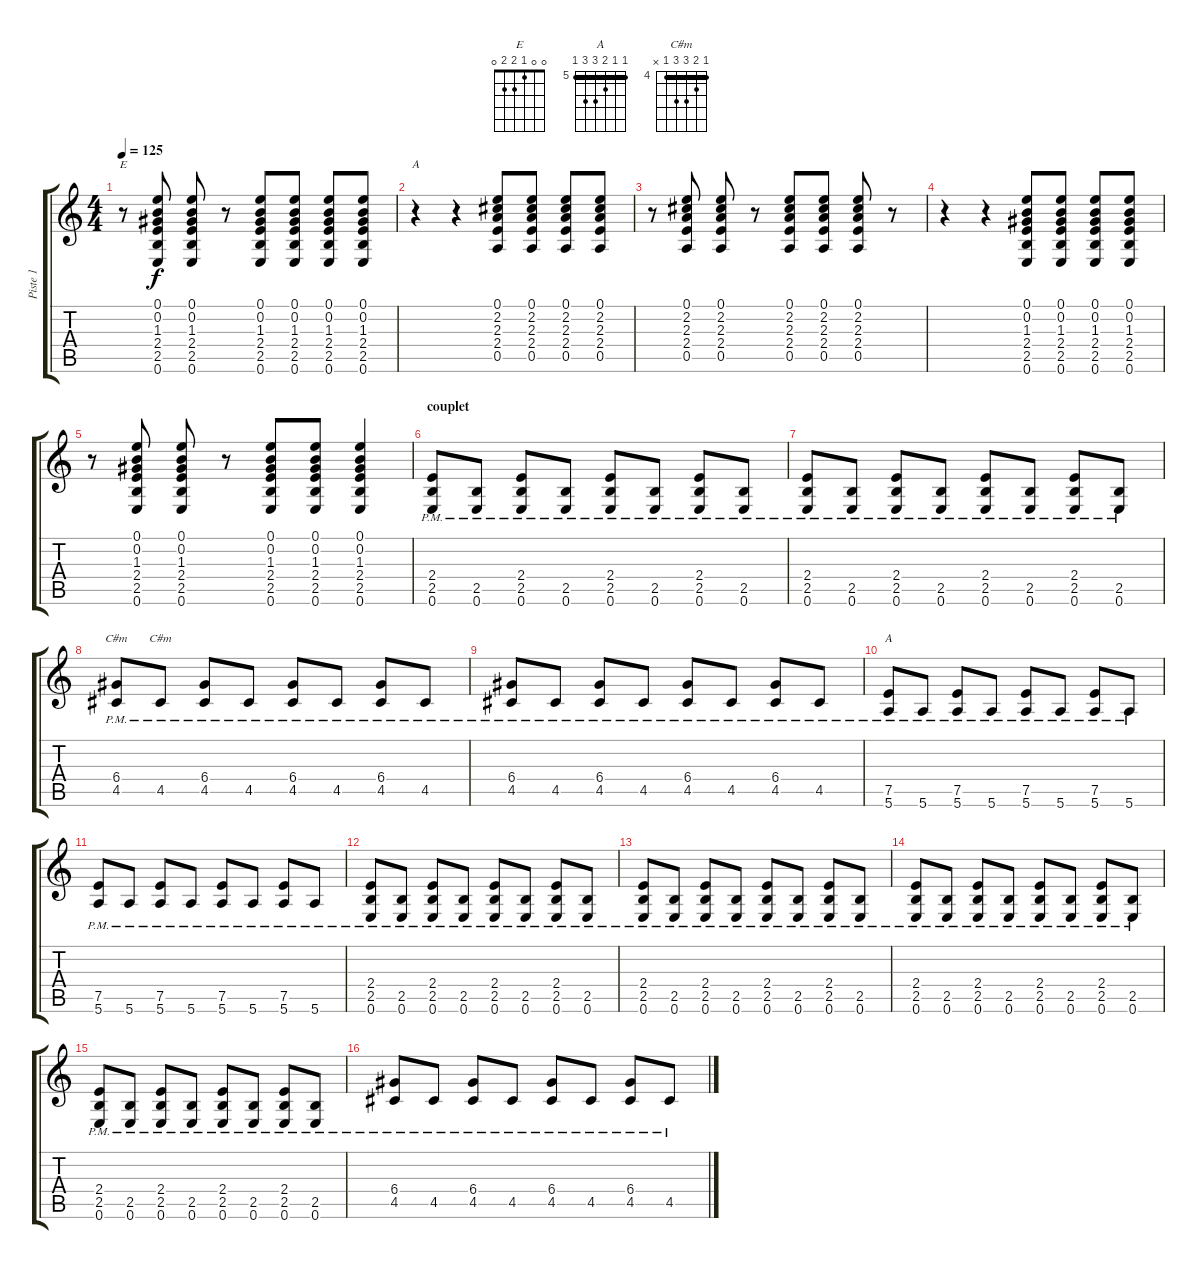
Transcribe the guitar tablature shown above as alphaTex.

\track ("Piste 1" "Piste 1") {instrument overdrivenguitar}
\staff {score tabs}
\tuning (E4 B3 G3 D3 A2 E2) {hide}
\chord ("E" 0 0 1 2 2 0)
\chord ("A" 0 2 2 2 0 x)
\chord ("C#m" 4 5 6 6 4 4) {firstfret 4 barre 4}
\chord ("C#m" 4 5 6 6 4 x) {firstfret 4 barre 4}
\chord ("A" 5 5 6 7 7 5) {firstfret 5 barre 5}
\ts (4 4)
\tempo 125
\clef g2
\ks c
r.8{ch "E" dy f} (0.1 0.2 1.3 2.4 2.5 0.6).8 (0.1 0.2 1.3 2.4 2.5 0.6).8 r.8 (0.1 0.2 1.3 2.4 2.5 0.6).8 (0.1 0.2 1.3 2.4 2.5 0.6).8 (0.1 0.2 1.3 2.4 2.5 0.6).8 (0.1 0.2 1.3 2.4 2.5 0.6).8 |
r.4{ch "A"} r.4 (0.1 2.2 2.3 2.4 0.5).8 (0.1 2.2 2.3 2.4 0.5).8 (0.1 2.2 2.3 2.4 0.5).8 (0.1 2.2 2.3 2.4 0.5).8 |
r.8 (0.1 2.2 2.3 2.4 0.5).8 (0.1 2.2 2.3 2.4 0.5).8 r.8 (0.1 2.2 2.3 2.4 0.5).8 (0.1 2.2 2.3 2.4 0.5).8 (0.1 2.2 2.3 2.4 0.5).8 r.8 |
r.4 r.4 (0.1 0.2 1.3 2.4 2.5 0.6).8 (0.1 0.2 1.3 2.4 2.5 0.6).8 (0.1 0.2 1.3 2.4 2.5 0.6).8 (0.1 0.2 1.3 2.4 2.5 0.6).8 |
r.8 (0.1 0.2 1.3 2.4 2.5 0.6).8 (0.1 0.2 1.3 2.4 2.5 0.6).8 r.8 (0.1 0.2 1.3 2.4 2.5 0.6).8 (0.1 0.2 1.3 2.4 2.5 0.6).8 (0.1 0.2 1.3 2.4 2.5 0.6).4 |
\section ("" "couplet")
(2.4{pm} 2.5{pm} 0.6{pm}).8 (2.5{pm} 0.6{pm}).8 (2.4{pm} 2.5{pm} 0.6{pm}).8 (2.5{pm} 0.6{pm}).8 (2.4{pm} 2.5{pm} 0.6{pm}).8 (2.5{pm} 0.6{pm}).8 (2.4{pm} 2.5{pm} 0.6{pm}).8 (2.5{pm} 0.6{pm}).8 |
(2.4{pm} 2.5{pm} 0.6{pm}).8 (2.5{pm} 0.6{pm}).8 (2.4{pm} 2.5{pm} 0.6{pm}).8 (2.5{pm} 0.6{pm}).8 (2.4{pm} 2.5{pm} 0.6{pm}).8 (2.5{pm} 0.6{pm}).8 (2.4{pm} 2.5{pm} 0.6{pm}).8 (2.5{pm} 0.6{pm}).8 |
(6.4{pm} 4.5{pm}).8{ch "C#m"} 4.5{pm}.8{ch "C#m"} (6.4{pm} 4.5{pm}).8 4.5{pm}.8 (6.4{pm} 4.5{pm}).8 4.5{pm}.8 (6.4{pm} 4.5{pm}).8 4.5{pm}.8 |
(6.4{pm} 4.5{pm}).8 4.5{pm}.8 (6.4{pm} 4.5{pm}).8 4.5{pm}.8 (6.4{pm} 4.5{pm}).8 4.5{pm}.8 (6.4{pm} 4.5{pm}).8 4.5{pm}.8 |
(7.5{pm} 5.6{pm}).8{ch "A"} 5.6{pm}.8 (7.5{pm} 5.6{pm}).8 5.6{pm}.8 (7.5{pm} 5.6{pm}).8 5.6{pm}.8 (7.5{pm} 5.6{pm}).8 5.6{pm}.8 |
(7.5{pm} 5.6{pm}).8 5.6{pm}.8 (7.5{pm} 5.6{pm}).8 5.6{pm}.8 (7.5{pm} 5.6{pm}).8 5.6{pm}.8 (7.5{pm} 5.6{pm}).8 5.6{pm}.8 |
(2.4{pm} 2.5{pm} 0.6{pm}).8 (2.5{pm} 0.6{pm}).8 (2.4{pm} 2.5{pm} 0.6{pm}).8 (2.5{pm} 0.6{pm}).8 (2.4{pm} 2.5{pm} 0.6{pm}).8 (2.5{pm} 0.6{pm}).8 (2.4{pm} 2.5{pm} 0.6{pm}).8 (2.5{pm} 0.6{pm}).8 |
(2.4{pm} 2.5{pm} 0.6{pm}).8 (2.5{pm} 0.6{pm}).8 (2.4{pm} 2.5{pm} 0.6{pm}).8 (2.5{pm} 0.6{pm}).8 (2.4{pm} 2.5{pm} 0.6{pm}).8 (2.5{pm} 0.6{pm}).8 (2.4{pm} 2.5{pm} 0.6{pm}).8 (2.5{pm} 0.6{pm}).8 |
(2.4{pm} 2.5{pm} 0.6{pm}).8 (2.5{pm} 0.6{pm}).8 (2.4{pm} 2.5{pm} 0.6{pm}).8 (2.5{pm} 0.6{pm}).8 (2.4{pm} 2.5{pm} 0.6{pm}).8 (2.5{pm} 0.6{pm}).8 (2.4{pm} 2.5{pm} 0.6{pm}).8 (2.5{pm} 0.6{pm}).8 |
(2.4{pm} 2.5{pm} 0.6{pm}).8 (2.5{pm} 0.6{pm}).8 (2.4{pm} 2.5{pm} 0.6{pm}).8 (2.5{pm} 0.6{pm}).8 (2.4{pm} 2.5{pm} 0.6{pm}).8 (2.5{pm} 0.6{pm}).8 (2.4{pm} 2.5{pm} 0.6{pm}).8 (2.5{pm} 0.6{pm}).8 |
(6.4{pm} 4.5{pm}).8 4.5{pm}.8 (6.4{pm} 4.5{pm}).8 4.5{pm}.8 (6.4{pm} 4.5{pm}).8 4.5{pm}.8 (6.4{pm} 4.5{pm}).8 4.5{pm}.8
